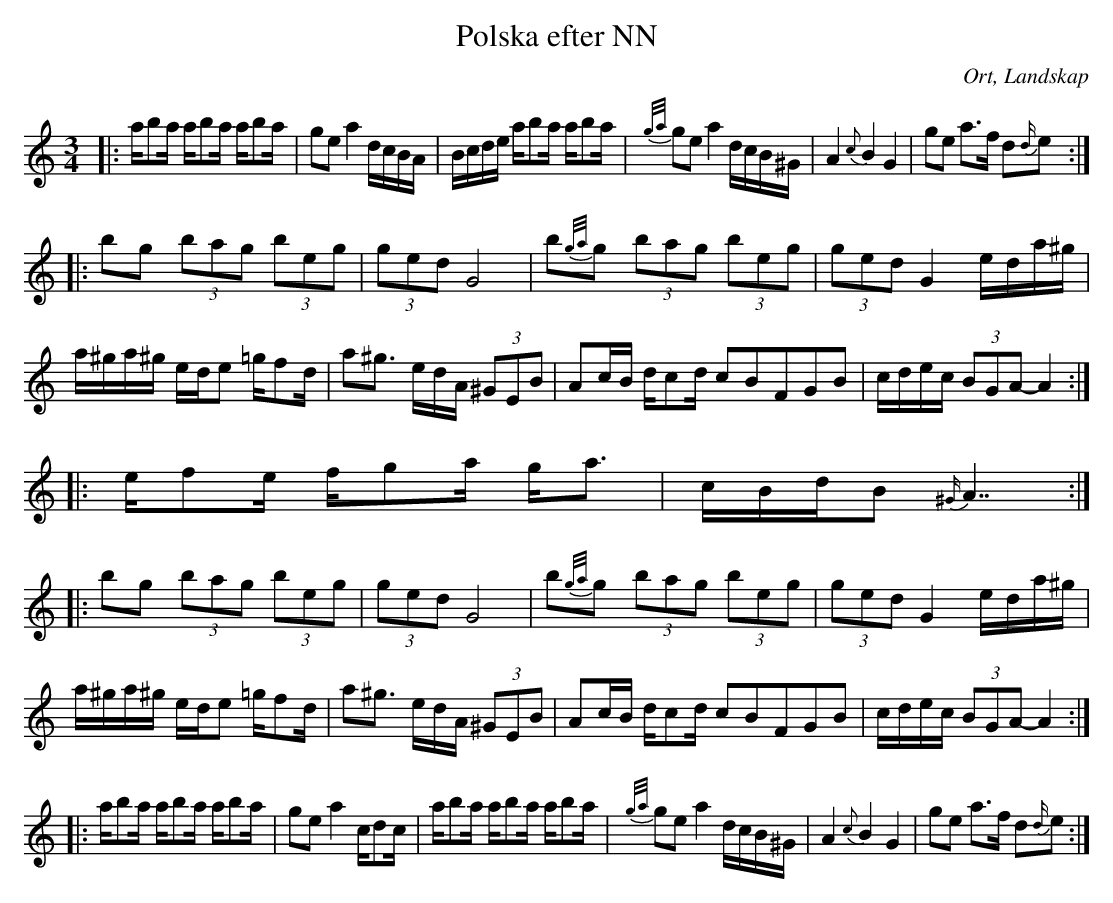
X:1
T:Polska efter NN
O:Ort, Landskap
M:3/4
L:1/8
K:C
|: a/ba/ a/ba/ a/ba/|ge a2 d/c/B/A/| B/c/d/e/ a/ba/ a/ba/ | {g/a/}ge a2 d/c/B/^G/| A2 {c}B2 G2 | ge a>f d{d/}e:|
|:bg (3bag (3beg| (3ged G4 |b{g/a/}g (3bag (3beg| (3ged G2 e/d/a/^g/| a/^g/a/^g/ e/d/e =g/fd/ |a^g3/2 /e/d/A/ (3^GEB| Ac/B/ d/cd/ c2/5B2/5F2/5G2/5B2/5|  c/d/e/c/ (3BGA-A2 :|
|:e/fe/ f/ga/ g/a3/2 |c/B/d/B {^G/}A7/2:|
|:bg (3bag (3beg| (3ged G4 |b{g/a/}g (3bag (3beg| (3ged G2 e/d/a/^g/| a/^g/a/^g/ e/d/e =g/fd/ |a^g3/2 /e/d/A/ (3^GEB| Ac/B/ d/cd/ c2/5B2/5F2/5G2/5B2/5|  c/d/e/c/ (3BGA-A2 :|
|: a/ba/ a/ba/ a/ba/|ge a2 c/dc/| a/ba/ a/ba/ a/ba/ | {g/a/}ge a2 d/c/B/^G/| A2 {c}B2 G2 | ge a>f d{d/}e:|
